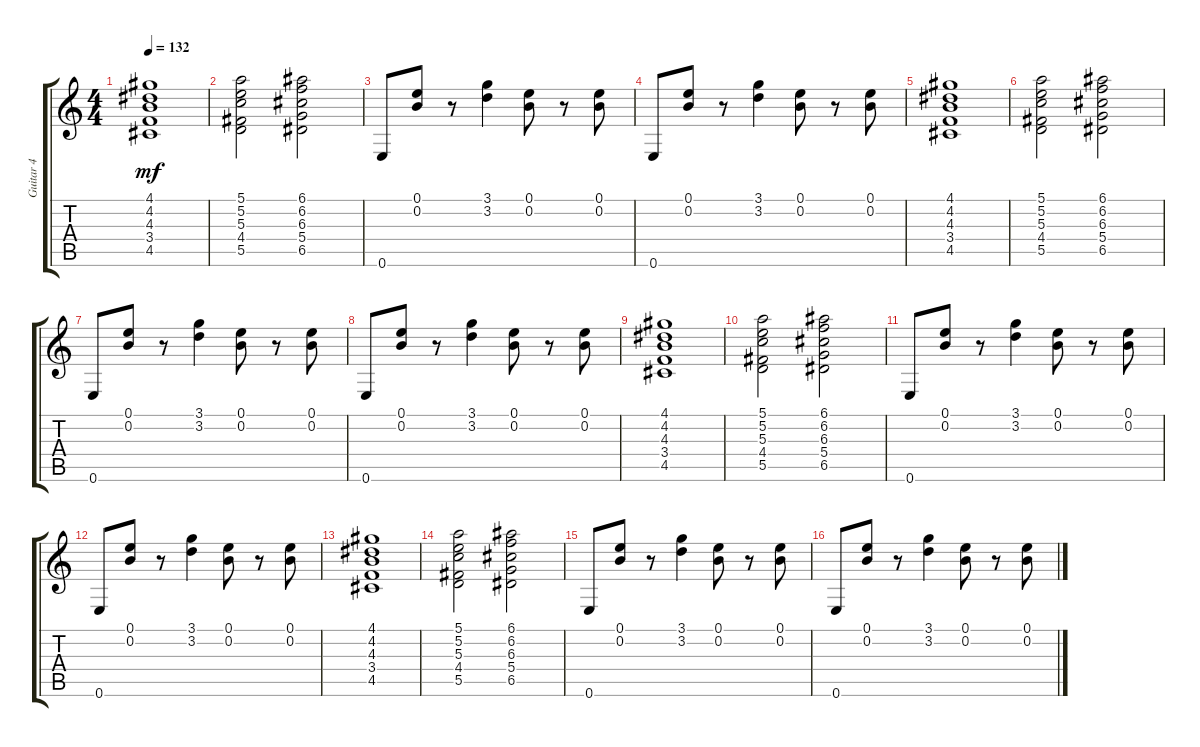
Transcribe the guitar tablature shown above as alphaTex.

\track ("Guitar 4" "Guitar 4") {instrument distortionguitar}
\staff {score tabs}
\tuning (E4 B3 G3 D3 A2 E2) {hide}
\ts (4 4)
\tempo 132
\clef g2
\ks c
(4.1 4.2 4.3 3.4 4.5).1{dy mf} |
(5.1 5.2 5.3 4.4 5.5).2 (6.1 6.2 6.3 5.4 6.5).2 |
0.6.8 (0.1 0.2).8 r.8 (3.1 3.2).4 (0.1 0.2).8 r.8 (0.1 0.2).8 |
0.6.8 (0.1 0.2).8 r.8 (3.1 3.2).4 (0.1 0.2).8 r.8 (0.1 0.2).8 |
(4.1 4.2 4.3 3.4 4.5).1 |
(5.1 5.2 5.3 4.4 5.5).2 (6.1 6.2 6.3 5.4 6.5).2 |
0.6.8 (0.1 0.2).8 r.8 (3.1 3.2).4 (0.1 0.2).8 r.8 (0.1 0.2).8 |
0.6.8 (0.1 0.2).8 r.8 (3.1 3.2).4 (0.1 0.2).8 r.8 (0.1 0.2).8 |
(4.1 4.2 4.3 3.4 4.5).1 |
(5.1 5.2 5.3 4.4 5.5).2 (6.1 6.2 6.3 5.4 6.5).2 |
0.6.8 (0.1 0.2).8 r.8 (3.1 3.2).4 (0.1 0.2).8 r.8 (0.1 0.2).8 |
0.6.8 (0.1 0.2).8 r.8 (3.1 3.2).4 (0.1 0.2).8 r.8 (0.1 0.2).8 |
(4.1 4.2 4.3 3.4 4.5).1 |
(5.1 5.2 5.3 4.4 5.5).2 (6.1 6.2 6.3 5.4 6.5).2 |
0.6.8 (0.1 0.2).8 r.8 (3.1 3.2).4 (0.1 0.2).8 r.8 (0.1 0.2).8 |
0.6.8 (0.1 0.2).8 r.8 (3.1 3.2).4 (0.1 0.2).8 r.8 (0.1 0.2).8
